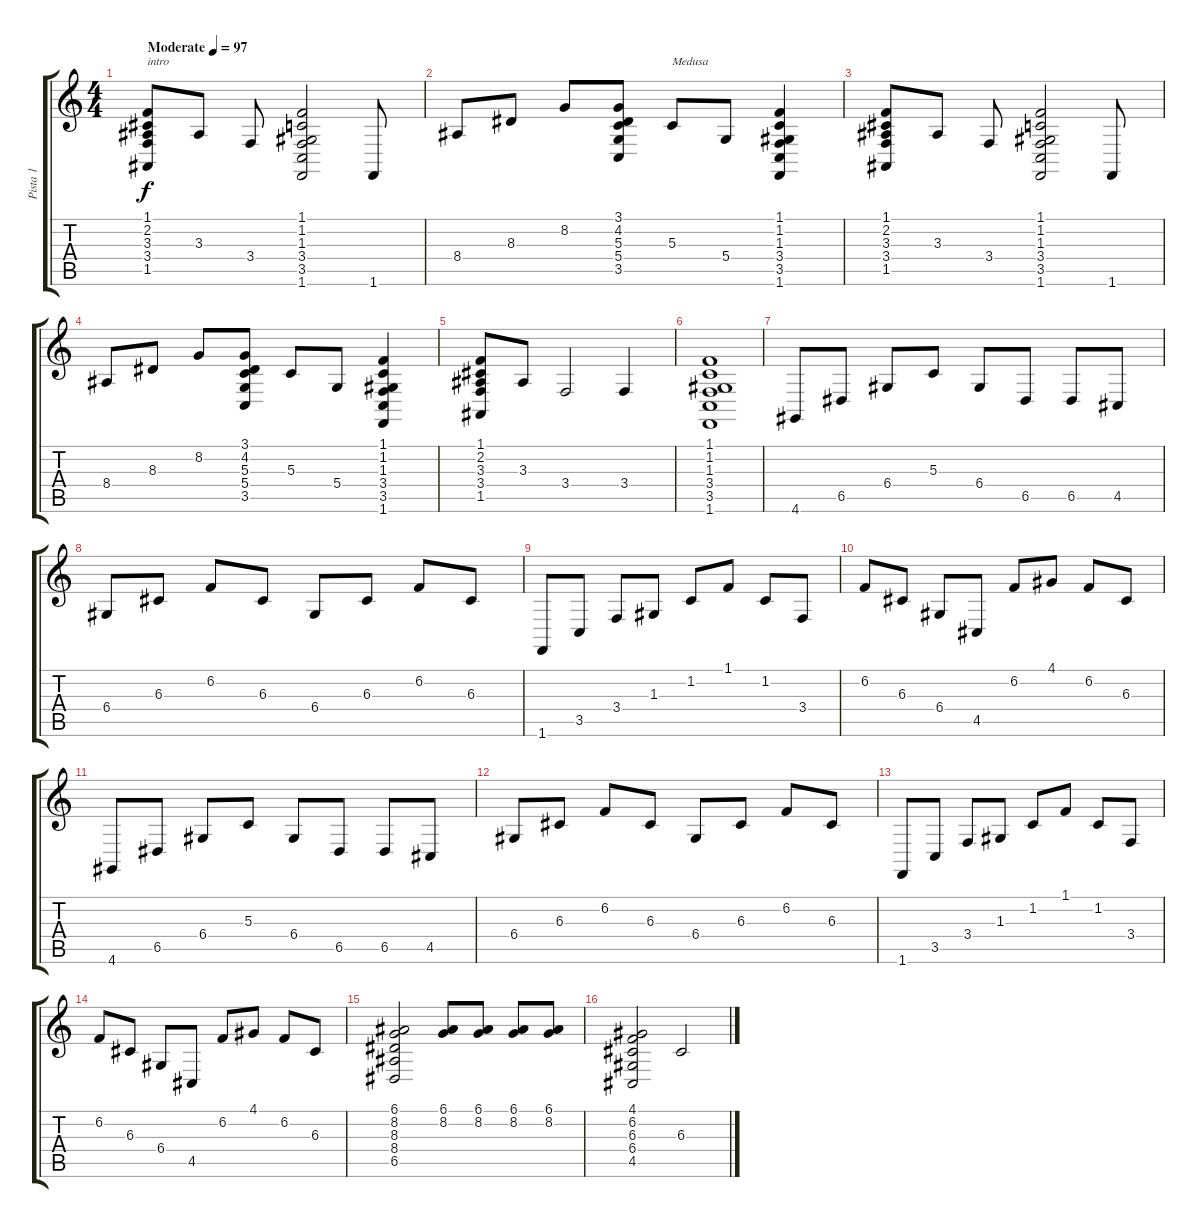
\track ("Pista 1" "Pista 1") {instrument brightacousticpiano}
\staff {score tabs}
\tuning (E4 B3 G3 D3 A2 E2) {hide}
\ts (4 4)
\tempo (97 "Moderate")
\clef g2
\ks c
(1.1 2.2 3.3 3.4 1.5).8{txt "intro" dy f instrument brightacousticpiano} 3.3.8 3.4.8 (1.1 1.2 1.3 3.4 3.5 1.6).2 1.6.8 |
8.4.8 8.3.8 8.2.8 (3.1 4.2 5.3 5.4 3.5).8 5.3.8{txt "Medusa"} 5.4.8 (1.1 1.2 1.3 3.4 3.5 1.6).4 |
(1.1 2.2 3.3 3.4 1.5).8 3.3.8 3.4.8 (1.1 1.2 1.3 3.4 3.5 1.6).2 1.6.8 |
8.4.8 8.3.8 8.2.8 (3.1 4.2 5.3 5.4 3.5).8 5.3.8 5.4.8 (1.1 1.2 1.3 3.4 3.5 1.6).4 |
(1.1 2.2 3.3 3.4 1.5).8 3.3.8 3.4.2 3.4.4 |
(1.1 1.2 1.3 3.4 3.5 1.6).1 |
4.6.8 6.5.8 6.4.8 5.3.8 6.4.8 6.5.8 6.5.8 4.5.8 |
6.4.8 6.3.8 6.2.8 6.3.8 6.4.8 6.3.8 6.2.8 6.3.8 |
1.6.8 3.5.8 3.4.8 1.3.8 1.2.8 1.1.8 1.2.8 3.4.8 |
6.2.8 6.3.8 6.4.8 4.5.8 6.2.8 4.1.8 6.2.8 6.3.8 |
4.6.8 6.5.8 6.4.8 5.3.8 6.4.8 6.5.8 6.5.8 4.5.8 |
6.4.8 6.3.8 6.2.8 6.3.8 6.4.8 6.3.8 6.2.8 6.3.8 |
1.6.8 3.5.8 3.4.8 1.3.8 1.2.8 1.1.8 1.2.8 3.4.8 |
6.2.8 6.3.8 6.4.8 4.5.8 6.2.8 4.1.8 6.2.8 6.3.8 |
(6.1 8.2 8.3 8.4 6.5).2 (6.1 8.2).8 (6.1 8.2).8 (6.1 8.2).8 (6.1 8.2).8 |
(4.1 6.2 6.3 6.4 4.5).2 6.3.2
